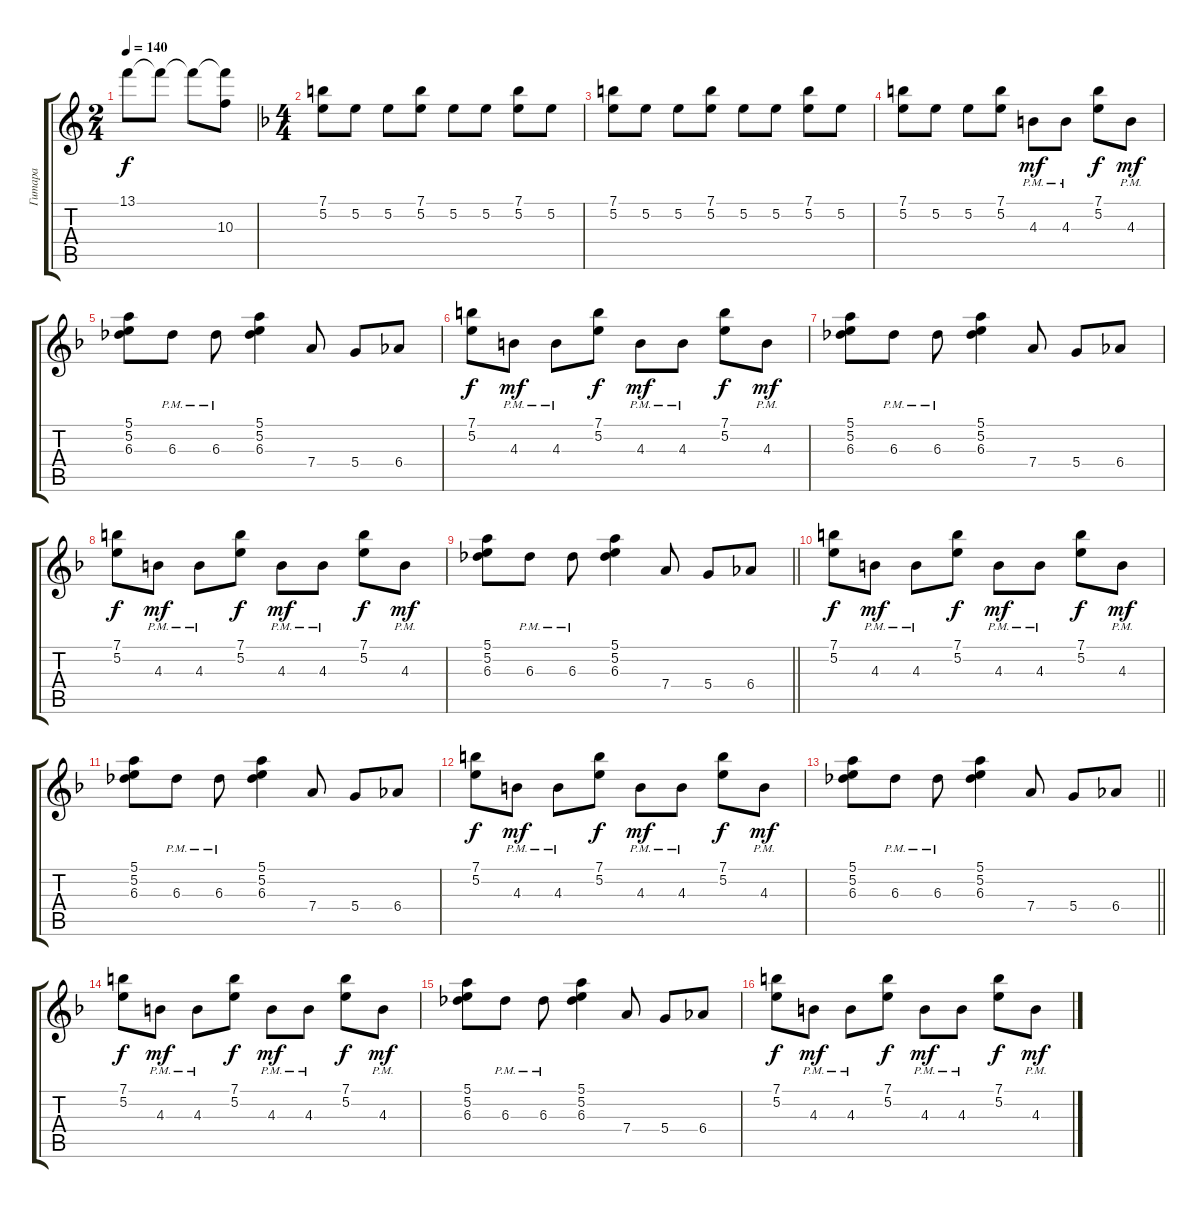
\track ("Гитара" "Гитара") {instrument distortionguitar}
\staff {score tabs}
\tuning (E4 B3 G3 D3 A2 E2) {hide}
\ts (2 4)
\tempo 140
\clef g2
\ks c
13.1{t}.8{dy f} 13.1{t}.8 13.1{t}.8 (13.1{t} 10.3{t}).8 |
\ts (4 4)
\ks dminor
(7.1 5.2).8 5.2.8 5.2.8 (7.1 5.2).8 5.2.8 5.2.8 (7.1 5.2).8 5.2.8 |
(7.1 5.2).8 5.2.8 5.2.8 (7.1 5.2).8 5.2.8 5.2.8 (7.1 5.2).8 5.2.8 |
(7.1 5.2).8 5.2.8 5.2.8 (7.1 5.2).8 4.3{pm}.8{dy mf} 4.3{pm}.8 (7.1 5.2).8{dy f} 4.3{pm}.8{dy mf} |
(5.1 5.2 6.3).8 6.3{pm}.8 6.3{pm}.8 (5.1 5.2 6.3).4 7.4.8 5.4.8 6.4.8 |
(7.1 5.2).8{dy f} 4.3{pm}.8{dy mf} 4.3{pm}.8 (7.1 5.2).8{dy f} 4.3{pm}.8{dy mf} 4.3{pm}.8 (7.1 5.2).8{dy f} 4.3{pm}.8{dy mf} |
(5.1 5.2 6.3).8 6.3{pm}.8 6.3{pm}.8 (5.1 5.2 6.3).4 7.4.8 5.4.8 6.4.8 |
(7.1 5.2).8{dy f} 4.3{pm}.8{dy mf} 4.3{pm}.8 (7.1 5.2).8{dy f} 4.3{pm}.8{dy mf} 4.3{pm}.8 (7.1 5.2).8{dy f} 4.3{pm}.8{dy mf} |
\barLineRight lightlight
(5.1 5.2 6.3).8 6.3{pm}.8 6.3{pm}.8 (5.1 5.2 6.3).4 7.4.8 5.4.8 6.4.8 |
(7.1 5.2).8{dy f} 4.3{pm}.8{dy mf} 4.3{pm}.8 (7.1 5.2).8{dy f} 4.3{pm}.8{dy mf} 4.3{pm}.8 (7.1 5.2).8{dy f} 4.3{pm}.8{dy mf} |
(5.1 5.2 6.3).8 6.3{pm}.8 6.3{pm}.8 (5.1 5.2 6.3).4 7.4.8 5.4.8 6.4.8 |
(7.1 5.2).8{dy f} 4.3{pm}.8{dy mf} 4.3{pm}.8 (7.1 5.2).8{dy f} 4.3{pm}.8{dy mf} 4.3{pm}.8 (7.1 5.2).8{dy f} 4.3{pm}.8{dy mf} |
\barLineRight lightlight
(5.1 5.2 6.3).8 6.3{pm}.8 6.3{pm}.8 (5.1 5.2 6.3).4 7.4.8 5.4.8 6.4.8 |
(7.1 5.2).8{dy f} 4.3{pm}.8{dy mf} 4.3{pm}.8 (7.1 5.2).8{dy f} 4.3{pm}.8{dy mf} 4.3{pm}.8 (7.1 5.2).8{dy f} 4.3{pm}.8{dy mf} |
(5.1 5.2 6.3).8 6.3{pm}.8 6.3{pm}.8 (5.1 5.2 6.3).4 7.4.8 5.4.8 6.4.8 |
(7.1 5.2).8{dy f} 4.3{pm}.8{dy mf} 4.3{pm}.8 (7.1 5.2).8{dy f} 4.3{pm}.8{dy mf} 4.3{pm}.8 (7.1 5.2).8{dy f} 4.3{pm}.8{dy mf}
